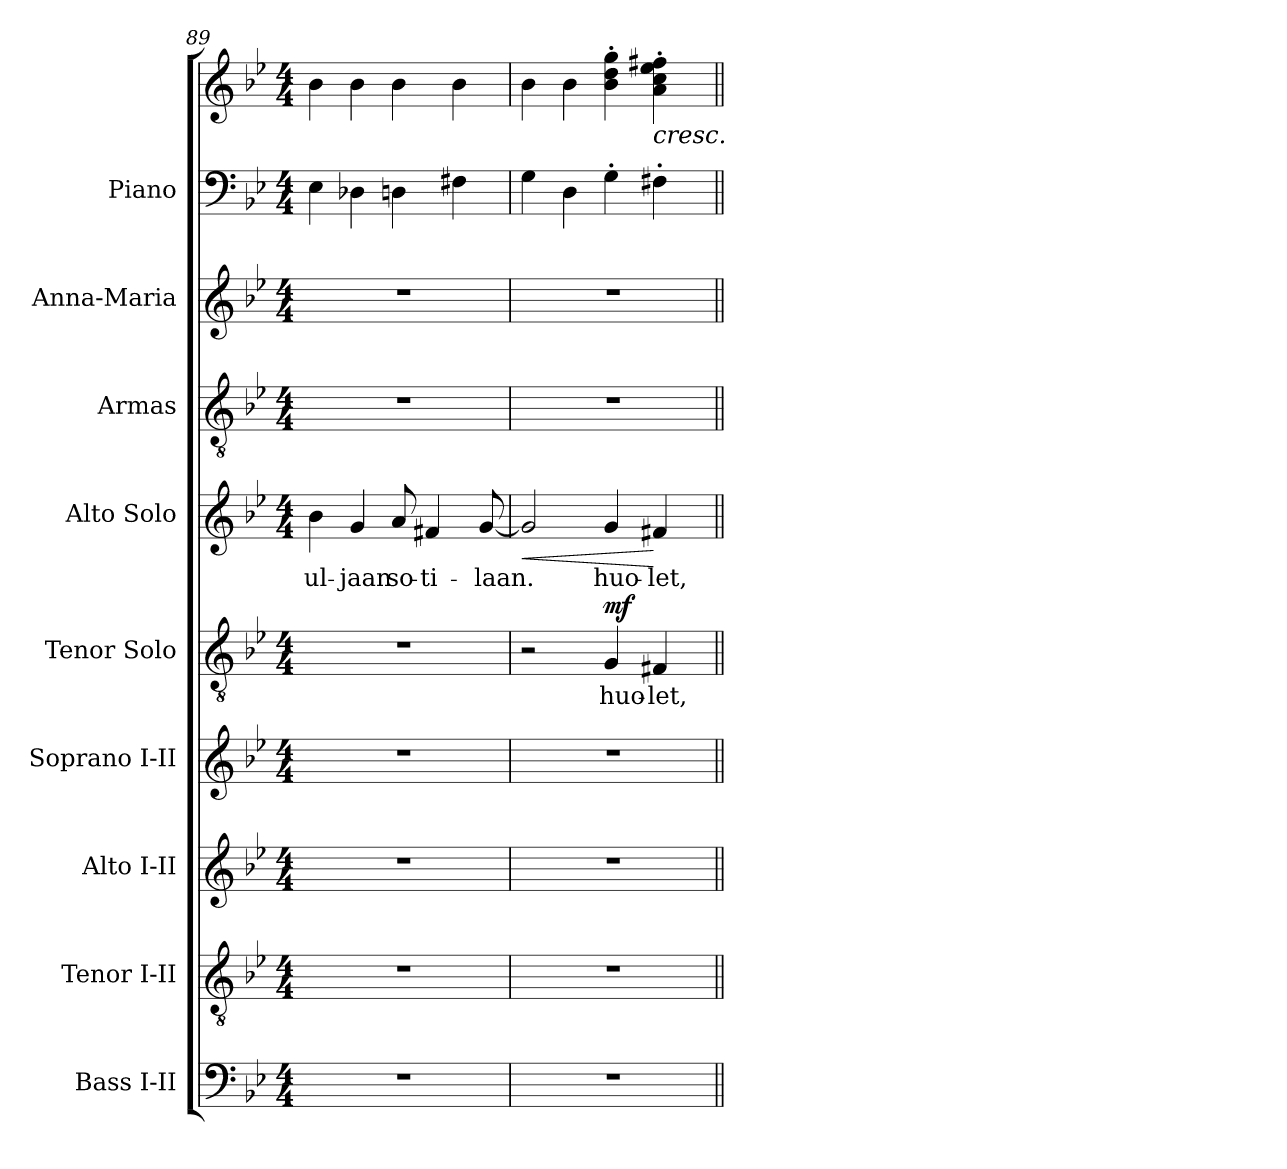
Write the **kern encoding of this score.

**kern	**kern	**kern	**kern	**kern	**text	**dynam	**kern	**text	**dynam	**kern	**kern	**kern	**kern	**dynam
*part9	*part8	*part7	*part6	*part5	*part5	*part5	*part4	*part4	*part4	*part3	*part2	*part1	*part1	*part1
*staff10	*staff9	*staff8	*staff7	*staff6	*staff6	*staff6	*staff5	*staff5	*staff5	*staff4	*staff3	*staff2	*staff1	*staff1/2
*I"Bass I-II	*I"Tenor I-II	*I"Alto I-II	*I"Soprano I-II	*I"Tenor Solo	*	*	*I"Alto Solo	*	*	*I"Armas	*I"Anna-Maria	*I"Piano	*	*
*I'B.	*I'T.	*I'A.	*I'S.	*I'T. Solo	*	*	*I'A. Solo	*	*	*I'Armas	*I'A-M	*I'Pno.	*	*
*clefF4	*clefGv2	*clefG2	*clefG2	*clefGv2	*	*	*clefG2	*	*	*clefGv2	*clefG2	*clefF4	*clefG2	*
*	*ITrd7c12	*	*	*ITrd7c12	*	*	*	*	*	*ITrd7c12	*	*	*	*
*k[b-e-]	*k[b-e-]	*k[b-e-]	*k[b-e-]	*k[b-e-]	*	*	*k[b-e-]	*	*	*k[b-e-]	*k[b-e-]	*k[b-e-]	*k[b-e-]	*
*B-:	*B-:	*B-:	*B-:	*B-:	*	*	*B-:	*	*	*B-:	*B-:	*B-:	*B-:	*
*M4/4	*M4/4	*M4/4	*M4/4	*M4/4	*	*	*M4/4	*	*	*M4/4	*M4/4	*M4/4	*M4/4	*
=89	=89	=89	=89	=89	=89	=89	=89	=89	=89	=89	=89	=89	=89	=89
!	!	!	!	!	!	!	!	!LO:LY:b:color=#000000	!	!	!	!	!	!
1r	1r	1r	1r	1r	.	.	4b-i\	ul-	.	1r	1r	4E-i\	4b-i	.
!	!	!	!	!	!	!	!	!LO:LY:b:color=#000000	!	!	!	!	!	!
.	.	.	.	.	.	.	4gi/	-jaan	.	.	.	4D-Xi\	4b-i	.
!	!	!	!	!	!	!	!	!LO:LY:b:color=#000000	!	!	!	!	!	!
.	.	.	.	.	.	.	8ai/	so-	.	.	.	4Dni\	4b-i	.
!	!	!	!	!	!	!	!	!LO:LY:b:color=#000000	!	!	!	!	!	!
.	.	.	.	.	.	.	4f#Xi/	-ti-	.	.	.	.	.	.
.	.	.	.	.	.	.	.	.	.	.	.	4F#Xi\	4b-i	.
!	!	!	!	!	!	!	!	!LO:LY:b:color=#000000	!	!	!	!	!	!
.	.	.	.	.	.	.	[<8gi/	-laan.	.	.	.	.	.	.
=90	=90	=90	=90	=90	=90	=90	=90	=90	=90	=90	=90	=90	=90	=90
!	!	!	!	!	!	!	!	!	!LO:HP:b	!	!	!	!	!
1r	1r	1r	1r	2r	.	.	2gi/]	.	<	1r	1r	4Gi\	4b-i	.
.	.	.	.	.	.	.	.	.	.	.	.	4Di\	4b-i	[
!	!	!	!	!	!LO:LY:b:color=#000000	!	!	!	!	!	!	!	!	!
!	!	!	!	!	!	!	!	!LO:LY:b:color=#000000	!	!	!	!	!	!
.	.	.	.	4GGi/	huo-	mf	4gi/	huo-	.	.	.	4G'i\	4b-i\' 4ddi' 4ggi'	.
!	!	!	!	!	!LO:LY:b:color=#000000	!	!	!	!	!	!	!	!	!
!	!	!	!	!	!	!	!	!LO:LY:b:color=#000000	!	!	!	!	!	!LO:HP:b
.	.	.	.	4FF#Xi/	-let,	.	4f#Xi/	-let,	[	.	.	4F#X'i\	4ai\' 4cci' 4ee-i' 4ff#Xi'	<
=||	=||	=||	=||	=||	=||	=||	=||	=||	=||	=||	=||	=||	=||	=||
*-	*-	*-	*-	*-	*-	*-	*-	*-	*-	*-	*-	*-	*-	*-
